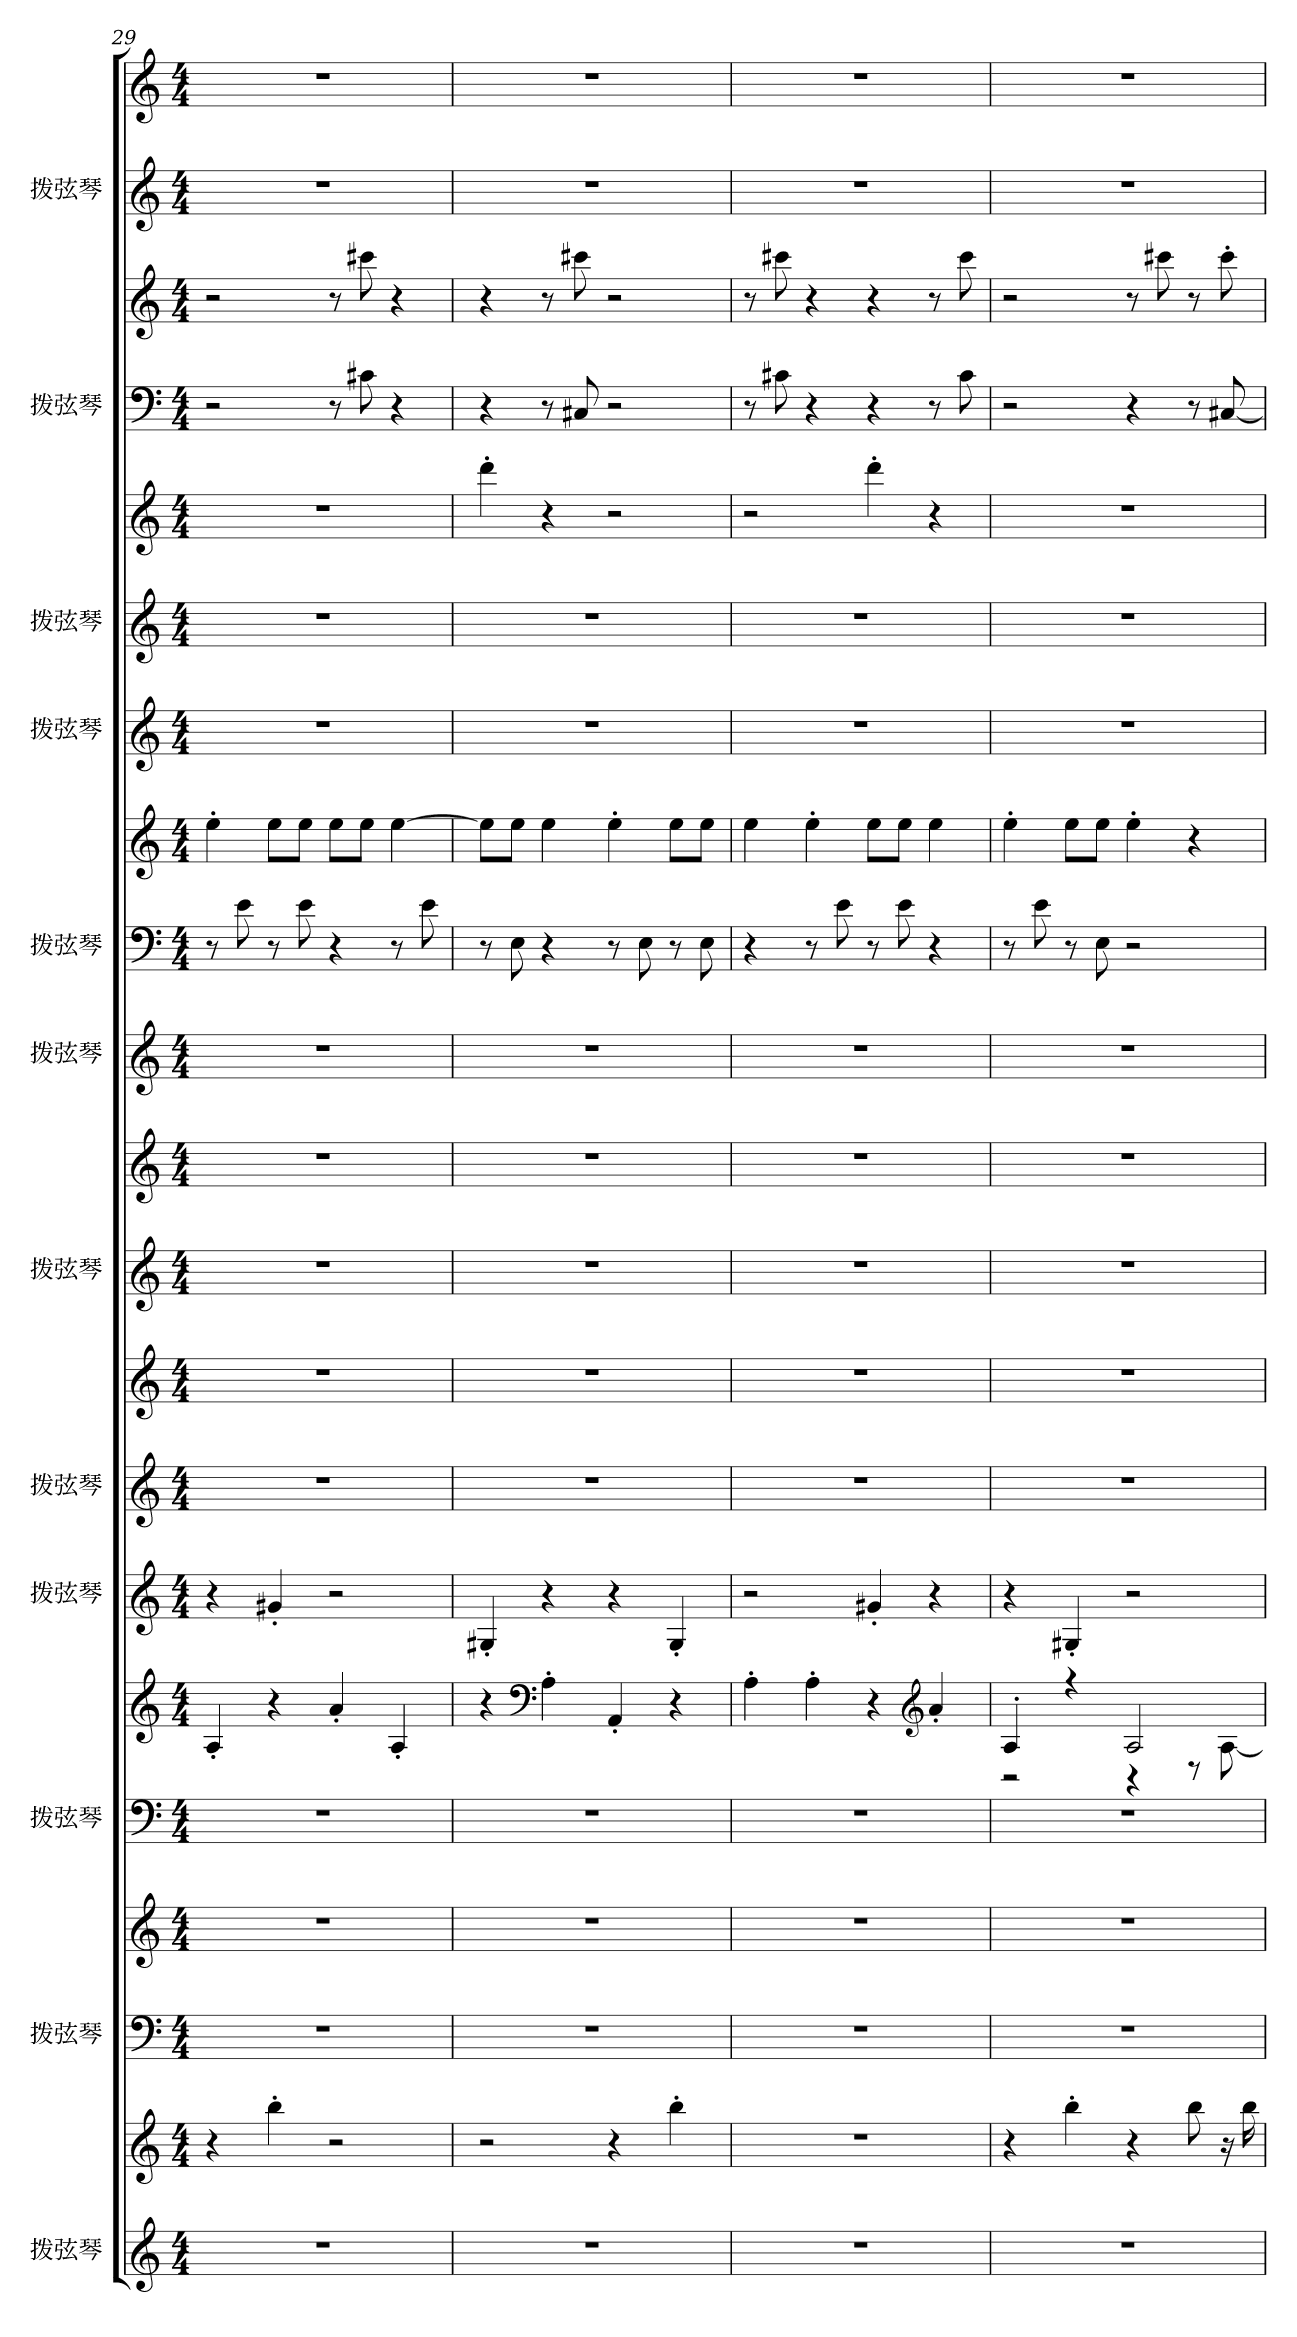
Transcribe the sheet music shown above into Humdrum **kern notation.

**kern	**kern	**kern	**kern	**kern	**kern	**kern	**kern	**kern	**kern	**kern	**kern	**kern	**kern	**kern	**kern	**kern	**kern	**kern	**kern	**kern
*part12	*part12	*part11	*part11	*part10	*part10	*part9	*part8	*part8	*part7	*part7	*part6	*part5	*part5	*part4	*part3	*part3	*part2	*part2	*part1	*part1
*staff21	*staff20	*staff19	*staff18	*staff17	*staff16	*staff15	*staff14	*staff13	*staff12	*staff11	*staff10	*staff9	*staff8	*staff7	*staff6	*staff5	*staff4	*staff3	*staff2	*staff1
*I"拨弦琴	*	*I"拨弦琴	*	*I"拨弦琴	*	*I"拨弦琴	*I"拨弦琴	*	*I"拨弦琴	*	*I"拨弦琴	*I"拨弦琴	*	*I"拨弦琴	*I"拨弦琴	*	*I"拨弦琴	*	*I"拨弦琴	*
!!LO:PB:g=z
*clefG2	*clefG2	*clefF4	*clefG2	*clefF4	*clefG2	*clefG2	*clefG2	*clefG2	*clefG2	*clefG2	*clefG2	*clefF4	*clefG2	*clefG2	*clefG2	*clefG2	*clefF4	*clefG2	*clefG2	*clefG2
*k[]	*k[]	*k[]	*k[]	*k[]	*k[]	*k[]	*k[]	*k[]	*k[]	*k[]	*k[]	*k[]	*k[]	*k[]	*k[]	*k[]	*k[]	*k[]	*k[]	*k[]
*M4/4	*M4/4	*M4/4	*M4/4	*M4/4	*M4/4	*M4/4	*M4/4	*M4/4	*M4/4	*M4/4	*M4/4	*M4/4	*M4/4	*M4/4	*M4/4	*M4/4	*M4/4	*M4/4	*M4/4	*M4/4
=29	=29	=29	=29	=29	=29	=29	=29	=29	=29	=29	=29	=29	=29	=29	=29	=29	=29	=29	=29	=29
1r	4r	1r	1r	1r	4A'/	4r	1r	1r	1r	1r	1r	8r	4ee'\	1r	1r	1r	2r	2r	1r	1r
.	.	.	.	.	.	.	.	.	.	.	.	8e\	.	.	.	.	.	.	.	.
.	4bb'\	.	.	.	4r	4g#X'/	.	.	.	.	.	8r	8ee\L	.	.	.	.	.	.	.
.	.	.	.	.	.	.	.	.	.	.	.	8e\	8ee\J	.	.	.	.	.	.	.
.	2r	.	.	.	4a'/	2r	.	.	.	.	.	4r	8ee\L	.	.	.	8r	8r	.	.
.	.	.	.	.	.	.	.	.	.	.	.	.	8ee\J	.	.	.	8c#X\	8ccc#X\	.	.
.	.	.	.	.	4A'/	.	.	.	.	.	.	8r	[4ee\	.	.	.	4r	4r	.	.
.	.	.	.	.	.	.	.	.	.	.	.	8e\	.	.	.	.	.	.	.	.
=30	=30	=30	=30	=30	=30	=30	=30	=30	=30	=30	=30	=30	=30	=30	=30	=30	=30	=30	=30	=30
1r	2r	1r	1r	1r	4r	4G#X'/	1r	1r	1r	1r	1r	8r	8ee\L]	1r	1r	4ddd'\	4r	4r	1r	1r
.	.	.	.	.	.	.	.	.	.	.	.	8E\	8ee\J	.	.	.	.	.	.	.
*	*	*	*	*	*clefF4	*	*	*	*	*	*	*	*	*	*	*	*	*	*	*
.	.	.	.	.	4A'\	4r	.	.	.	.	.	4r	4ee\	.	.	4r	8r	8r	.	.
.	.	.	.	.	.	.	.	.	.	.	.	.	.	.	.	.	8C#X/	8ccc#X\	.	.
.	4r	.	.	.	4AA'/	4r	.	.	.	.	.	8r	4ee'\	.	.	2r	2r	2r	.	.
.	.	.	.	.	.	.	.	.	.	.	.	8E\	.	.	.	.	.	.	.	.
.	4bb'\	.	.	.	4r	4G#'/	.	.	.	.	.	8r	8ee\L	.	.	.	.	.	.	.
.	.	.	.	.	.	.	.	.	.	.	.	8E\	8ee\J	.	.	.	.	.	.	.
=31	=31	=31	=31	=31	=31	=31	=31	=31	=31	=31	=31	=31	=31	=31	=31	=31	=31	=31	=31	=31
1r	1r	1r	1r	1r	4A'\	2r	1r	1r	1r	1r	1r	4r	4ee\	1r	1r	2r	8r	8r	1r	1r
.	.	.	.	.	.	.	.	.	.	.	.	.	.	.	.	.	8c#X\	8ccc#X\	.	.
.	.	.	.	.	4A'\	.	.	.	.	.	.	8r	4ee'\	.	.	.	4r	4r	.	.
.	.	.	.	.	.	.	.	.	.	.	.	8e\	.	.	.	.	.	.	.	.
.	.	.	.	.	4r	4g#X'/	.	.	.	.	.	8r	8ee\L	.	.	4ddd'\	4r	4r	.	.
.	.	.	.	.	.	.	.	.	.	.	.	8e\	8ee\J	.	.	.	.	.	.	.
*	*	*	*	*	*clefG2	*	*	*	*	*	*	*	*	*	*	*	*	*	*	*
.	.	.	.	.	4a'/	4r	.	.	.	.	.	4r	4ee\	.	.	4r	8r	8r	.	.
.	.	.	.	.	.	.	.	.	.	.	.	.	.	.	.	.	8c#\	8ccc#\	.	.
=32	=32	=32	=32	=32	=32	=32	=32	=32	=32	=32	=32	=32	=32	=32	=32	=32	=32	=32	=32	=32
*	*	*	*	*	*^	*	*	*	*	*	*	*	*	*	*	*	*	*	*	*
1r	4r	1r	1r	1r	4A'/	2r	4r	1r	1r	1r	1r	1r	8r	4ee'\	1r	1r	1r	2r	2r	1r	1r
.	.	.	.	.	.	.	.	.	.	.	.	.	8e\	.	.	.	.	.	.	.	.
.	4bb'\	.	.	.	4r	.	4G#X'/	.	.	.	.	.	8r	8ee\L	.	.	.	.	.	.	.
.	.	.	.	.	.	.	.	.	.	.	.	.	8E\	8ee\J	.	.	.	.	.	.	.
.	4r	.	.	.	2A/	4r	2r	.	.	.	.	.	2r	4ee'\	.	.	.	4r	8r	.	.
.	.	.	.	.	.	.	.	.	.	.	.	.	.	.	.	.	.	.	8ccc#X\	.	.
.	8bb\	.	.	.	.	8r	.	.	.	.	.	.	.	4r	.	.	.	8r	8r	.	.
.	16r	.	.	.	.	[8A\	.	.	.	.	.	.	.	.	.	.	.	[8C#X/	8ccc#'\	.	.
.	16bb\	.	.	.	.	.	.	.	.	.	.	.	.	.	.	.	.	.	.	.	.
*	*	*	*	*	*v	*v	*	*	*	*	*	*	*	*	*	*	*	*	*	*	*
=	=	=	=	=	=	=	=	=	=	=	=	=	=	=	=	=	=	=	=	=
*-	*-	*-	*-	*-	*-	*-	*-	*-	*-	*-	*-	*-	*-	*-	*-	*-	*-	*-	*-	*-
